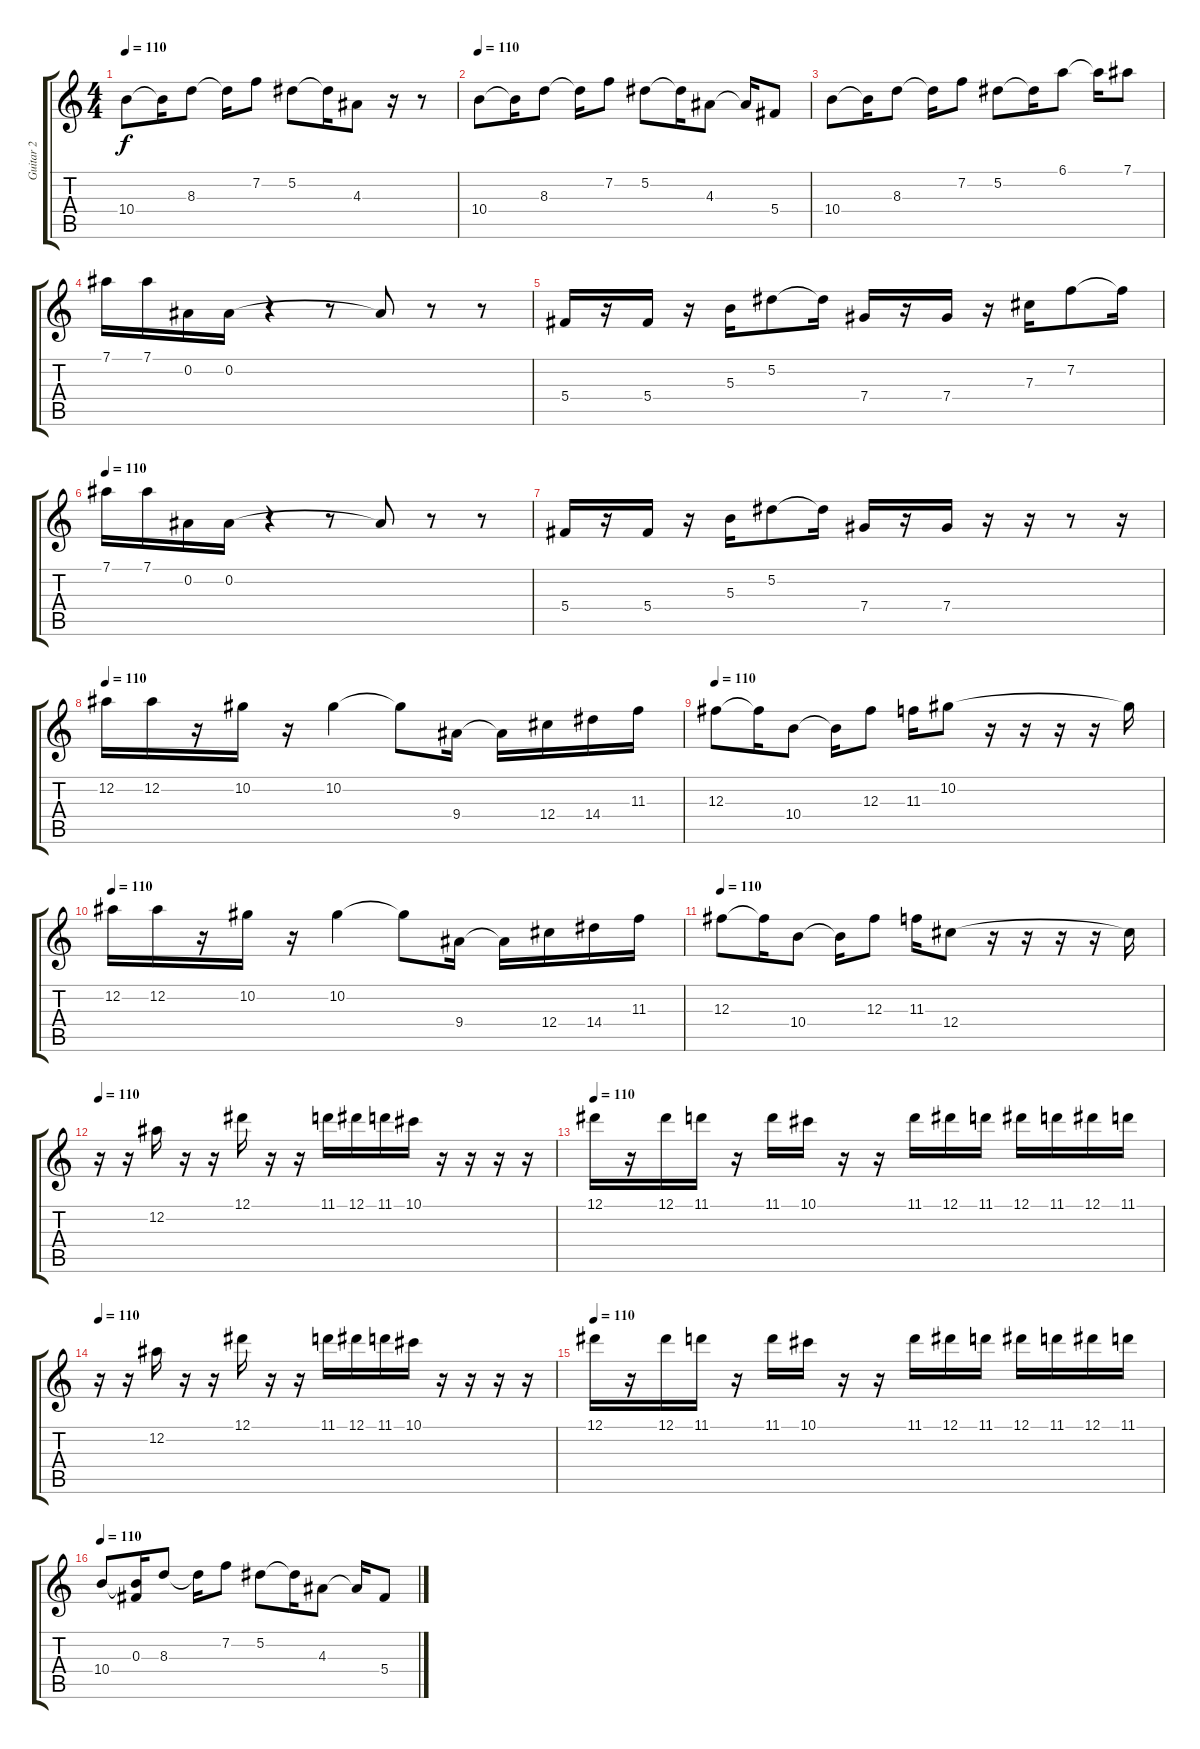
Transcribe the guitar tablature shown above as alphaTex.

\track ("Guitar 2" "Guitar 2") {instrument overdrivenguitar}
\staff {score tabs}
\tuning (Eb4 Bb3 Gb3 Db3 Ab2 Eb2) {hide}
\ts (4 4)
\tempo 110
\clef g2
\ks c
10.4.8{dy f} 10.4{t}.16 8.3.8 8.3{t}.16 7.2.8 5.2.8 5.2{t}.16 4.3.8 r.16 r.8 |
\tempo 110
10.4.8 10.4{t}.16 8.3.8 8.3{t}.16 7.2.8 5.2.8 5.2{t}.16 4.3.8 4.3{t}.16 5.4.8 |
10.4.8 10.4{t}.16 8.3.8 8.3{t}.16 7.2.8 5.2.8 5.2{t}.16 6.1.8 6.1{t}.16 7.1.8 |
7.1.16 7.1.16 0.2.16 0.2.16 r.4 r.8 0.2{t}.8 r.8 r.8 |
5.4.16 r.16 5.4.16 r.16 5.3.16 5.2.8 5.2{t}.16 7.4.16 r.16 7.4.16 r.16 7.3.16 7.2.8 7.2{t}.16 |
\tempo 110
7.1.16 7.1.16 0.2.16 0.2.16 r.4 r.8 0.2{t}.8 r.8 r.8 |
5.4.16 r.16 5.4.16 r.16 5.3.16 5.2.8 5.2{t}.16 7.4.16 r.16 7.4.16 r.16 r.16 r.8 r.16 |
\tempo 110
12.2.16{balance 11} 12.2.16 r.16 10.2.16 r.16 10.2.4 10.2{t}.8 9.4.16 9.4{t}.16 12.4.16 14.4.16 11.3.16 |
\tempo 110
12.3.8 12.3{t}.16 10.4.8 10.4{t}.16 12.3.8 11.3.16 10.2.8 r.16 r.16 r.16 r.16 10.2{t}.16 |
\tempo 110
12.2.16 12.2.16 r.16 10.2.16 r.16 10.2.4 10.2{t}.8 9.4.16 9.4{t}.16 12.4.16 14.4.16 11.3.16 |
\tempo 110
12.3.8 12.3{t}.16 10.4.8 10.4{t}.16 12.3.8 11.3.16 12.4.8 r.16 r.16 r.16 r.16 12.4{t}.16 |
\tempo 110
r.16 r.16 12.2.16 r.16 r.16 12.1.16 r.16 r.16 11.1.16 12.1.16 11.1.16 10.1.16 r.16 r.16 r.16 r.16 |
\tempo 110
12.1.16 r.16 12.1.16 11.1.16 r.16 11.1.16 10.1.16 r.16 r.16 11.1.16 12.1.16 11.1.16 12.1.16 11.1.16 12.1.16 11.1.16 |
\tempo 110
r.16 r.16 12.2.16 r.16 r.16 12.1.16 r.16 r.16 11.1.16 12.1.16 11.1.16 10.1.16 r.16 r.16 r.16 r.16 |
\tempo 110
12.1.16 r.16 12.1.16 11.1.16 r.16 11.1.16 10.1.16 r.16 r.16 11.1.16 12.1.16 11.1.16 12.1.16 11.1.16 12.1.16 11.1.16 |
\tempo 110
10.4.8 (0.3 10.4{t}).16 8.3.8 8.3{t}.16 7.2.8 5.2.8 5.2{t}.16 4.3.8 4.3{t}.16 5.4.8
